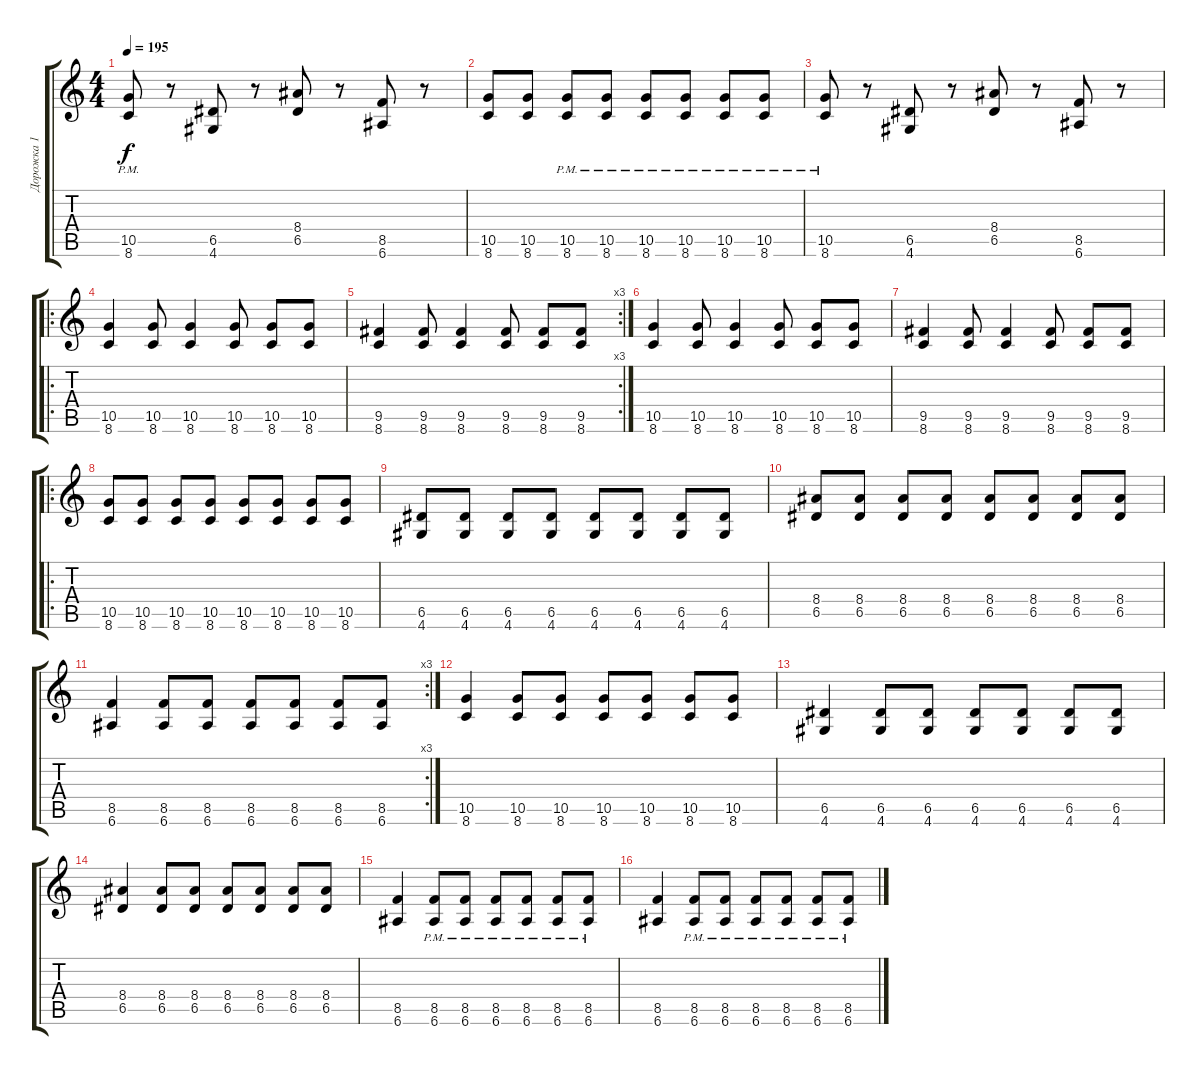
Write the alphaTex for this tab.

\track ("Дорожка 1" "Дорожка 1") {instrument distortionguitar}
\staff {score tabs}
\tuning (E4 B3 G3 D3 A2 E2) {hide}
\ts (4 4)
\tempo 195
\clef g2
\ks c
(10.5{pm} 8.6{pm}).8{dy f} r.8 (6.5 4.6).8 r.8 (8.4 6.5).8 r.8 (8.5 6.6).8 r.8 |
(10.5 8.6).8 (10.5 8.6).8 (10.5{pm} 8.6{pm}).8 (10.5{pm} 8.6{pm}).8 (10.5{pm} 8.6{pm}).8 (10.5{pm} 8.6{pm}).8 (10.5{pm} 8.6{pm}).8 (10.5 8.6{pm}).8 |
(10.5{pm} 8.6{pm}).8 r.8 (6.5 4.6).8 r.8 (8.4 6.5).8 r.8 (8.5 6.6).8 r.8 |
\ro
(10.5 8.6).4 (10.5 8.6).8 (10.5 8.6).4 (10.5 8.6).8 (10.5 8.6).8 (10.5 8.6).8 |
\rc 3
(9.5 8.6).4 (9.5 8.6).8 (9.5 8.6).4 (9.5 8.6).8 (9.5 8.6).8 (9.5 8.6).8 |
(10.5 8.6).4 (10.5 8.6).8 (10.5 8.6).4 (10.5 8.6).8 (10.5 8.6).8 (10.5 8.6).8 |
(9.5 8.6).4 (9.5 8.6).8 (9.5 8.6).4 (9.5 8.6).8 (9.5 8.6).8 (9.5 8.6).8 |
\ro
(10.5 8.6).8 (10.5 8.6).8 (10.5 8.6).8 (10.5 8.6).8 (10.5 8.6).8 (10.5 8.6).8 (10.5 8.6).8 (10.5 8.6).8 |
(6.5 4.6).8 (6.5 4.6).8 (6.5 4.6).8 (6.5 4.6).8 (6.5 4.6).8 (6.5 4.6).8 (6.5 4.6).8 (6.5 4.6).8 |
(8.4 6.5).8 (8.4 6.5).8 (8.4 6.5).8 (8.4 6.5).8 (8.4 6.5).8 (8.4 6.5).8 (8.4 6.5).8 (8.4 6.5).8 |
\rc 3
(8.5 6.6).4 (8.5 6.6).8 (8.5 6.6).8 (8.5 6.6).8 (8.5 6.6).8 (8.5 6.6).8 (8.5 6.6).8 |
(10.5 8.6).4 (10.5 8.6).8 (10.5 8.6).8 (10.5 8.6).8 (10.5 8.6).8 (10.5 8.6).8 (10.5 8.6).8 |
(6.5 4.6).4 (6.5 4.6).8 (6.5 4.6).8 (6.5 4.6).8 (6.5 4.6).8 (6.5 4.6).8 (6.5 4.6).8 |
(8.4 6.5).4 (8.4 6.5).8 (8.4 6.5).8 (8.4 6.5).8 (8.4 6.5).8 (8.4 6.5).8 (8.4 6.5).8 |
(8.5 6.6).4 (8.5{pm} 6.6{pm}).8 (8.5{pm} 6.6{pm}).8 (8.5{pm} 6.6{pm}).8 (8.5{pm} 6.6{pm}).8 (8.5{pm} 6.6).8 (8.5{pm} 6.6{pm}).8 |
(8.5 6.6).4 (8.5{pm} 6.6{pm}).8 (8.5{pm} 6.6{pm}).8 (8.5{pm} 6.6{pm}).8 (8.5{pm} 6.6{pm}).8 (8.5{pm} 6.6{pm}).8 (8.5{pm} 6.6{pm}).8
